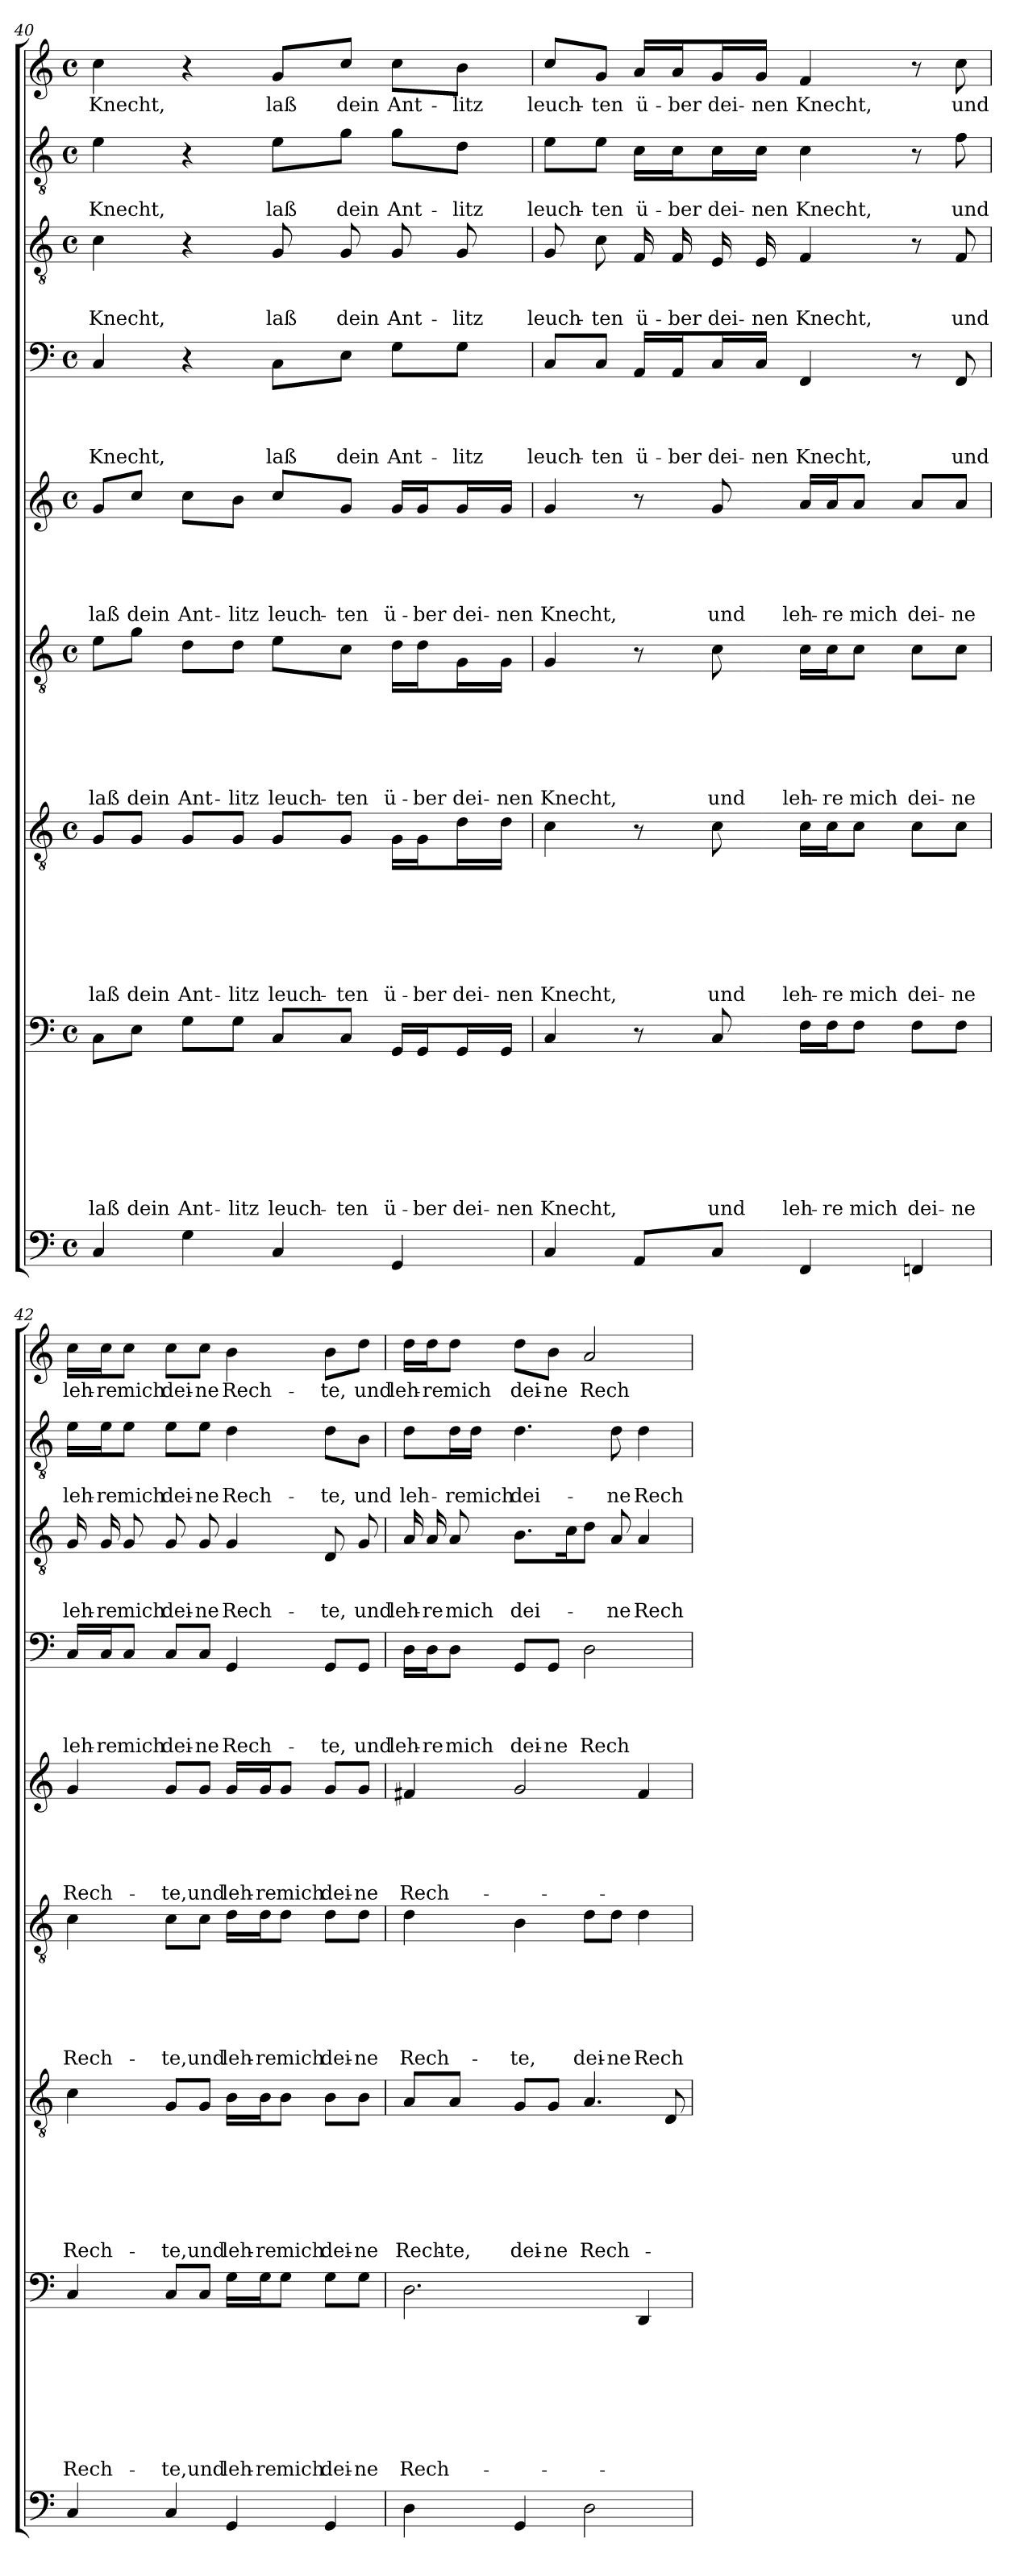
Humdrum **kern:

**kern	**kern	**text	**text	**text	**text	**text	**text	**text	**text	**kern	**text	**text	**text	**text	**text	**text	**text	**kern	**text	**text	**text	**text	**text	**text	**kern	**text	**text	**text	**text	**text	**kern	**text	**text	**text	**text	**kern	**text	**text	**text	**kern	**text	**text	**kern	**text
*part9	*part8	*part8	*part8	*part8	*part8	*part8	*part8	*part8	*part8	*part7	*part7	*part7	*part7	*part7	*part7	*part7	*part7	*part6	*part6	*part6	*part6	*part6	*part6	*part6	*part5	*part5	*part5	*part5	*part5	*part5	*part4	*part4	*part4	*part4	*part4	*part3	*part3	*part3	*part3	*part2	*part2	*part2	*part1	*part1
*staff9	*staff8	*staff8	*staff8	*staff8	*staff8	*staff8	*staff8	*staff8	*staff8	*staff7	*staff7	*staff7	*staff7	*staff7	*staff7	*staff7	*staff7	*staff6	*staff6	*staff6	*staff6	*staff6	*staff6	*staff6	*staff5	*staff5	*staff5	*staff5	*staff5	*staff5	*staff4	*staff4	*staff4	*staff4	*staff4	*staff3	*staff3	*staff3	*staff3	*staff2	*staff2	*staff2	*staff1	*staff1
*clefF4	*clefF4	*	*	*	*	*	*	*	*	*clefGv2	*	*	*	*	*	*	*	*clefGv2	*	*	*	*	*	*	*clefG2	*	*	*	*	*	*clefF4	*	*	*	*	*clefGv2	*	*	*	*clefGv2	*	*	*clefG2	*
*k[]	*k[]	*	*	*	*	*	*	*	*	*k[]	*	*	*	*	*	*	*	*k[]	*	*	*	*	*	*	*k[]	*	*	*	*	*	*k[]	*	*	*	*	*k[]	*	*	*	*k[]	*	*	*k[]	*
*C:	*C:	*	*	*	*	*	*	*	*	*C:	*	*	*	*	*	*	*	*C:	*	*	*	*	*	*	*C:	*	*	*	*	*	*C:	*	*	*	*	*C:	*	*	*	*C:	*	*	*C:	*
*M4/4	*M4/4	*	*	*	*	*	*	*	*	*M4/4	*	*	*	*	*	*	*	*M4/4	*	*	*	*	*	*	*M4/4	*	*	*	*	*	*M4/4	*	*	*	*	*M4/4	*	*	*	*M4/4	*	*	*M4/4	*
*met(c)	*met(c)	*	*	*	*	*	*	*	*	*met(c)	*	*	*	*	*	*	*	*met(c)	*	*	*	*	*	*	*met(c)	*	*	*	*	*	*met(c)	*	*	*	*	*met(c)	*	*	*	*met(c)	*	*	*met(c)	*
=40	=40	=40	=40	=40	=40	=40	=40	=40	=40	=40	=40	=40	=40	=40	=40	=40	=40	=40	=40	=40	=40	=40	=40	=40	=40	=40	=40	=40	=40	=40	=40	=40	=40	=40	=40	=40	=40	=40	=40	=40	=40	=40	=40	=40
!	!	!	!	!	!	!	!	!	!LO:LY:b	!	!	!	!	!	!	!	!LO:LY:b	!	!	!	!	!	!	!LO:LY:b	!	!	!	!	!	!LO:LY:b	!	!	!	!	!LO:LY:b	!	!	!	!LO:LY:b	!	!	!LO:LY:b	!	!LO:LY:b
4C/	8C\L	.	.	.	.	.	.	.	laß	8G/L	.	.	.	.	.	.	laß	8e\L	.	.	.	.	.	laß	8g/L	.	.	.	.	laß	4C/	.	.	.	Knecht,	4c\	.	.	Knecht,	4e\	.	Knecht,	4cc\	Knecht,
!	!	!	!	!	!	!	!	!	!LO:LY:b	!	!	!	!	!	!	!	!LO:LY:b	!	!	!	!	!	!	!LO:LY:b	!	!	!	!	!	!LO:LY:b	!	!	!	!	!	!	!	!	!	!	!	!	!	!
.	8E\J	.	.	.	.	.	.	.	dein	8G/J	.	.	.	.	.	.	dein	8g\J	.	.	.	.	.	dein	8cc/J	.	.	.	.	dein	.	.	.	.	.	.	.	.	.	.	.	.	.	.
!	!	!	!	!	!	!	!	!	!LO:LY:b	!	!	!	!	!	!	!	!LO:LY:b	!	!	!	!	!	!	!LO:LY:b	!	!	!	!	!	!LO:LY:b	!	!	!	!	!	!	!	!	!	!	!	!	!	!
4G\	8G\L	.	.	.	.	.	.	.	Ant-	8G/L	.	.	.	.	.	.	Ant-	8d\L	.	.	.	.	.	Ant-	8cc\L	.	.	.	.	Ant-	4r	.	.	.	.	4r	.	.	.	4r	.	.	4r	.
!	!	!	!	!	!	!	!	!	!LO:LY:b	!	!	!	!	!	!	!	!LO:LY:b	!	!	!	!	!	!	!LO:LY:b	!	!	!	!	!	!LO:LY:b	!	!	!	!	!	!	!	!	!	!	!	!	!	!
.	8G\J	.	.	.	.	.	.	.	-litz	8G/J	.	.	.	.	.	.	-litz	8d\J	.	.	.	.	.	-litz	8b\J	.	.	.	.	-litz	.	.	.	.	.	.	.	.	.	.	.	.	.	.
!	!	!	!	!	!	!	!	!	!LO:LY:b	!	!	!	!	!	!	!	!LO:LY:b	!	!	!	!	!	!	!LO:LY:b	!	!	!	!	!	!LO:LY:b	!	!	!	!	!LO:LY:b	!	!	!	!LO:LY:b	!	!	!LO:LY:b	!	!LO:LY:b
4C/	8C/L	.	.	.	.	.	.	.	leuch-	8G/L	.	.	.	.	.	.	leuch-	8e\L	.	.	.	.	.	leuch-	8cc/L	.	.	.	.	leuch-	8C\L	.	.	.	laß	8G/	.	.	laß	8e\L	.	laß	8g/L	laß
!	!	!	!	!	!	!	!	!	!LO:LY:b	!	!	!	!	!	!	!	!LO:LY:b	!	!	!	!	!	!	!LO:LY:b	!	!	!	!	!	!LO:LY:b	!	!	!	!	!LO:LY:b	!	!	!	!LO:LY:b	!	!	!LO:LY:b	!	!LO:LY:b
.	8C/J	.	.	.	.	.	.	.	-ten	8G/J	.	.	.	.	.	.	-ten	8c\J	.	.	.	.	.	-ten	8g/J	.	.	.	.	-ten	8E\J	.	.	.	dein	8G/	.	.	dein	8g\J	.	dein	8cc/J	dein
!	!	!	!	!	!	!	!	!	!LO:LY:b	!	!	!	!	!	!	!	!LO:LY:b	!	!	!	!	!	!	!LO:LY:b	!	!	!	!	!	!LO:LY:b	!	!	!	!	!LO:LY:b	!	!	!	!LO:LY:b	!	!	!LO:LY:b	!	!LO:LY:b
4GG/	16GG/LL	.	.	.	.	.	.	.	ü-	16G\LL	.	.	.	.	.	.	ü-	16d\LL	.	.	.	.	.	ü-	16g/LL	.	.	.	.	ü-	8G\L	.	.	.	Ant-	8G/	.	.	Ant-	8g\L	.	Ant-	8cc\L	Ant-
!	!	!	!	!	!	!	!	!	!LO:LY:b	!	!	!	!	!	!	!	!LO:LY:b	!	!	!	!	!	!	!LO:LY:b	!	!	!	!	!	!LO:LY:b	!	!	!	!	!	!	!	!	!	!	!	!	!	!
.	16GG/J	.	.	.	.	.	.	.	-ber	16G\J	.	.	.	.	.	.	-ber	16d\J	.	.	.	.	.	-ber	16g/J	.	.	.	.	-ber	.	.	.	.	.	.	.	.	.	.	.	.	.	.
!	!	!	!	!	!	!	!	!	!LO:LY:b	!	!	!	!	!	!	!	!LO:LY:b	!	!	!	!	!	!	!LO:LY:b	!	!	!	!	!	!LO:LY:b	!	!	!	!	!LO:LY:b	!	!	!	!LO:LY:b	!	!	!LO:LY:b	!	!LO:LY:b
.	16GG/L	.	.	.	.	.	.	.	dei-	16d\L	.	.	.	.	.	.	dei-	16G\L	.	.	.	.	.	dei-	16g/L	.	.	.	.	dei-	8G\J	.	.	.	-litz	8G/	.	.	-litz	8d\J	.	-litz	8b\J	-litz
!	!	!	!	!	!	!	!	!	!LO:LY:b	!	!	!	!	!	!	!	!LO:LY:b	!	!	!	!	!	!	!LO:LY:b	!	!	!	!	!	!LO:LY:b	!	!	!	!	!	!	!	!	!	!	!	!	!	!
.	16GG/JJ	.	.	.	.	.	.	.	-nen	16d\JJ	.	.	.	.	.	.	-nen	16G\JJ	.	.	.	.	.	-nen	16g/JJ	.	.	.	.	-nen	.	.	.	.	.	.	.	.	.	.	.	.	.	.
!!LO:LB:g=z
=41	=41	=41	=41	=41	=41	=41	=41	=41	=41	=41	=41	=41	=41	=41	=41	=41	=41	=41	=41	=41	=41	=41	=41	=41	=41	=41	=41	=41	=41	=41	=41	=41	=41	=41	=41	=41	=41	=41	=41	=41	=41	=41	=41	=41
!	!	!	!	!	!	!	!	!	!LO:LY:b	!	!	!	!	!	!	!	!LO:LY:b	!	!	!	!	!	!	!LO:LY:b	!	!	!	!	!	!LO:LY:b	!	!	!	!	!LO:LY:b	!	!	!	!LO:LY:b	!	!	!LO:LY:b	!	!LO:LY:b
4C/	4C/	.	.	.	.	.	.	.	Knecht,	4c\	.	.	.	.	.	.	Knecht,	4G/	.	.	.	.	.	Knecht,	4g/	.	.	.	.	Knecht,	8C/L	.	.	.	leuch-	8G/	.	.	leuch-	8e\L	.	leuch-	8cc/L	leuch-
!	!	!	!	!	!	!	!	!	!	!	!	!	!	!	!	!	!	!	!	!	!	!	!	!	!	!	!	!	!	!	!	!	!	!	!LO:LY:b	!	!	!	!LO:LY:b	!	!	!LO:LY:b	!	!LO:LY:b
.	.	.	.	.	.	.	.	.	.	.	.	.	.	.	.	.	.	.	.	.	.	.	.	.	.	.	.	.	.	.	8C/J	.	.	.	-ten	8c\	.	.	-ten	8e\J	.	-ten	8g/J	-ten
!	!	!	!	!	!	!	!	!	!	!	!	!	!	!	!	!	!	!	!	!	!	!	!	!	!	!	!	!	!	!	!	!	!	!	!LO:LY:b	!	!	!	!LO:LY:b	!	!	!LO:LY:b	!	!LO:LY:b
8AA/L	8r	.	.	.	.	.	.	.	.	8r	.	.	.	.	.	.	.	8r	.	.	.	.	.	.	8r	.	.	.	.	.	16AA/LL	.	.	.	ü-	16F/	.	.	ü-	16c\LL	.	ü-	16a/LL	ü-
!	!	!	!	!	!	!	!	!	!	!	!	!	!	!	!	!	!	!	!	!	!	!	!	!	!	!	!	!	!	!	!	!	!	!	!LO:LY:b	!	!	!	!LO:LY:b	!	!	!LO:LY:b	!	!LO:LY:b
.	.	.	.	.	.	.	.	.	.	.	.	.	.	.	.	.	.	.	.	.	.	.	.	.	.	.	.	.	.	.	16AA/J	.	.	.	-ber	16F/	.	.	-ber	16c\J	.	-ber	16a/J	-ber
!	!	!	!	!	!	!	!	!	!LO:LY:b	!	!	!	!	!	!	!	!LO:LY:b	!	!	!	!	!	!	!LO:LY:b	!	!	!	!	!	!LO:LY:b	!	!	!	!	!LO:LY:b	!	!	!	!LO:LY:b	!	!	!LO:LY:b	!	!LO:LY:b
8C/J	8C/	.	.	.	.	.	.	.	und	8c\	.	.	.	.	.	.	und	8c\	.	.	.	.	.	und	8g/	.	.	.	.	und	16C/L	.	.	.	dei-	16E/	.	.	dei-	16c\L	.	dei-	16g/L	dei-
!	!	!	!	!	!	!	!	!	!	!	!	!	!	!	!	!	!	!	!	!	!	!	!	!	!	!	!	!	!	!	!	!	!	!	!LO:LY:b	!	!	!	!LO:LY:b	!	!	!LO:LY:b	!	!LO:LY:b
.	.	.	.	.	.	.	.	.	.	.	.	.	.	.	.	.	.	.	.	.	.	.	.	.	.	.	.	.	.	.	16C/JJ	.	.	.	-nen	16E/	.	.	-nen	16c\JJ	.	-nen	16g/JJ	-nen
!	!	!	!	!	!	!	!	!	!LO:LY:b	!	!	!	!	!	!	!	!LO:LY:b	!	!	!	!	!	!	!LO:LY:b	!	!	!	!	!	!LO:LY:b	!	!	!	!	!LO:LY:b	!	!	!	!LO:LY:b	!	!	!LO:LY:b	!	!LO:LY:b
4FF/	16F\LL	.	.	.	.	.	.	.	leh-	16c\LL	.	.	.	.	.	.	leh-	16c\LL	.	.	.	.	.	leh-	16a/LL	.	.	.	.	leh-	4FF/	.	.	.	Knecht,	4F/	.	.	Knecht,	4c\	.	Knecht,	4f/	Knecht,
!	!	!	!	!	!	!	!	!	!LO:LY:b	!	!	!	!	!	!	!	!LO:LY:b	!	!	!	!	!	!	!LO:LY:b	!	!	!	!	!	!LO:LY:b	!	!	!	!	!	!	!	!	!	!	!	!	!	!
.	16F\J	.	.	.	.	.	.	.	-re	16c\J	.	.	.	.	.	.	-re	16c\J	.	.	.	.	.	-re	16a/J	.	.	.	.	-re	.	.	.	.	.	.	.	.	.	.	.	.	.	.
!	!	!	!	!	!	!	!	!	!LO:LY:b	!	!	!	!	!	!	!	!LO:LY:b	!	!	!	!	!	!	!LO:LY:b	!	!	!	!	!	!LO:LY:b	!	!	!	!	!	!	!	!	!	!	!	!	!	!
.	8F\J	.	.	.	.	.	.	.	mich	8c\J	.	.	.	.	.	.	mich	8c\J	.	.	.	.	.	mich	8a/J	.	.	.	.	mich	.	.	.	.	.	.	.	.	.	.	.	.	.	.
!	!	!	!	!	!	!	!	!	!LO:LY:b	!	!	!	!	!	!	!	!LO:LY:b	!	!	!	!	!	!	!LO:LY:b	!	!	!	!	!	!LO:LY:b	!	!	!	!	!	!	!	!	!	!	!	!	!	!
4FFn/	8F\L	.	.	.	.	.	.	.	dei-	8c\L	.	.	.	.	.	.	dei-	8c\L	.	.	.	.	.	dei-	8a/L	.	.	.	.	dei-	8r	.	.	.	.	8r	.	.	.	8r	.	.	8r	.
!	!	!	!	!	!	!	!	!	!LO:LY:b	!	!	!	!	!	!	!	!LO:LY:b	!	!	!	!	!	!	!LO:LY:b	!	!	!	!	!	!LO:LY:b	!	!	!	!	!LO:LY:b	!	!	!	!LO:LY:b	!	!	!LO:LY:b	!	!LO:LY:b
.	8F\J	.	.	.	.	.	.	.	-ne	8c\J	.	.	.	.	.	.	-ne	8c\J	.	.	.	.	.	-ne	8a/J	.	.	.	.	-ne	8FF/	.	.	.	und	8F/	.	.	und	8f\	.	und	8cc\	und
=42	=42	=42	=42	=42	=42	=42	=42	=42	=42	=42	=42	=42	=42	=42	=42	=42	=42	=42	=42	=42	=42	=42	=42	=42	=42	=42	=42	=42	=42	=42	=42	=42	=42	=42	=42	=42	=42	=42	=42	=42	=42	=42	=42	=42
!	!	!	!	!	!	!	!	!	!LO:LY:b	!	!	!	!	!	!	!	!LO:LY:b	!	!	!	!	!	!	!LO:LY:b	!	!	!	!	!	!LO:LY:b	!	!	!	!	!LO:LY:b	!	!	!	!LO:LY:b	!	!	!LO:LY:b	!	!LO:LY:b
4C/	4C/	.	.	.	.	.	.	.	Rech-	4c\	.	.	.	.	.	.	Rech-	4c\	.	.	.	.	.	Rech-	4g/	.	.	.	.	Rech-	16C/LL	.	.	.	leh-	16G/	.	.	leh-	16e\LL	.	leh-	16cc\LL	leh-
!	!	!	!	!	!	!	!	!	!	!	!	!	!	!	!	!	!	!	!	!	!	!	!	!	!	!	!	!	!	!	!	!	!	!	!LO:LY:b	!	!	!	!LO:LY:b	!	!	!LO:LY:b	!	!LO:LY:b
.	.	.	.	.	.	.	.	.	.	.	.	.	.	.	.	.	.	.	.	.	.	.	.	.	.	.	.	.	.	.	16C/J	.	.	.	-re	16G/	.	.	-re	16e\J	.	-re	16cc\J	-re
!	!	!	!	!	!	!	!	!	!	!	!	!	!	!	!	!	!	!	!	!	!	!	!	!	!	!	!	!	!	!	!	!	!	!	!LO:LY:b	!	!	!	!LO:LY:b	!	!	!LO:LY:b	!	!LO:LY:b
.	.	.	.	.	.	.	.	.	.	.	.	.	.	.	.	.	.	.	.	.	.	.	.	.	.	.	.	.	.	.	8C/J	.	.	.	mich	8G/	.	.	mich	8e\J	.	mich	8cc\J	mich
!	!	!	!	!	!	!	!	!	!LO:LY:b	!	!	!	!	!	!	!	!LO:LY:b	!	!	!	!	!	!	!LO:LY:b	!	!	!	!	!	!LO:LY:b	!	!	!	!	!LO:LY:b	!	!	!	!LO:LY:b	!	!	!LO:LY:b	!	!LO:LY:b
4C/	8C/L	.	.	.	.	.	.	.	-te,	8G/L	.	.	.	.	.	.	-te,	8c\L	.	.	.	.	.	-te,	8g/L	.	.	.	.	-te,	8C/L	.	.	.	dei-	8G/	.	.	dei-	8e\L	.	dei-	8cc\L	dei-
!	!	!	!	!	!	!	!	!	!LO:LY:b	!	!	!	!	!	!	!	!LO:LY:b	!	!	!	!	!	!	!LO:LY:b	!	!	!	!	!	!LO:LY:b	!	!	!	!	!LO:LY:b	!	!	!	!LO:LY:b	!	!	!LO:LY:b	!	!LO:LY:b
.	8C/J	.	.	.	.	.	.	.	und	8G/J	.	.	.	.	.	.	und	8c\J	.	.	.	.	.	und	8g/J	.	.	.	.	und	8C/J	.	.	.	-ne	8G/	.	.	-ne	8e\J	.	-ne	8cc\J	-ne
!	!	!	!	!	!	!	!	!	!LO:LY:b	!	!	!	!	!	!	!	!LO:LY:b	!	!	!	!	!	!	!LO:LY:b	!	!	!	!	!	!LO:LY:b	!	!	!	!	!LO:LY:b	!	!	!	!LO:LY:b	!	!	!LO:LY:b	!	!LO:LY:b
4GG/	16G\LL	.	.	.	.	.	.	.	leh-	16B\LL	.	.	.	.	.	.	leh-	16d\LL	.	.	.	.	.	leh-	16g/LL	.	.	.	.	leh-	4GG/	.	.	.	Rech-	4G/	.	.	Rech-	4d\	.	Rech-	4b\	Rech-
!	!	!	!	!	!	!	!	!	!LO:LY:b	!	!	!	!	!	!	!	!LO:LY:b	!	!	!	!	!	!	!LO:LY:b	!	!	!	!	!	!LO:LY:b	!	!	!	!	!	!	!	!	!	!	!	!	!	!
.	16G\J	.	.	.	.	.	.	.	-re	16B\J	.	.	.	.	.	.	-re	16d\J	.	.	.	.	.	-re	16g/J	.	.	.	.	-re	.	.	.	.	.	.	.	.	.	.	.	.	.	.
!	!	!	!	!	!	!	!	!	!LO:LY:b	!	!	!	!	!	!	!	!LO:LY:b	!	!	!	!	!	!	!LO:LY:b	!	!	!	!	!	!LO:LY:b	!	!	!	!	!	!	!	!	!	!	!	!	!	!
.	8G\J	.	.	.	.	.	.	.	mich	8B\J	.	.	.	.	.	.	mich	8d\J	.	.	.	.	.	mich	8g/J	.	.	.	.	mich	.	.	.	.	.	.	.	.	.	.	.	.	.	.
!	!	!	!	!	!	!	!	!	!LO:LY:b	!	!	!	!	!	!	!	!LO:LY:b	!	!	!	!	!	!	!LO:LY:b	!	!	!	!	!	!LO:LY:b	!	!	!	!	!LO:LY:b	!	!	!	!LO:LY:b	!	!	!LO:LY:b	!	!LO:LY:b
4GG/	8G\L	.	.	.	.	.	.	.	dei-	8B\L	.	.	.	.	.	.	dei-	8d\L	.	.	.	.	.	dei-	8g/L	.	.	.	.	dei-	8GG/L	.	.	.	-te,	8D/	.	.	-te,	8d\L	.	-te,	8b\L	-te,
!	!	!	!	!	!	!	!	!	!LO:LY:b	!	!	!	!	!	!	!	!LO:LY:b	!	!	!	!	!	!	!LO:LY:b	!	!	!	!	!	!LO:LY:b	!	!	!	!	!LO:LY:b	!	!	!	!LO:LY:b	!	!	!LO:LY:b	!	!LO:LY:b
.	8G\J	.	.	.	.	.	.	.	-ne	8B\J	.	.	.	.	.	.	-ne	8d\J	.	.	.	.	.	-ne	8g/J	.	.	.	.	-ne	8GG/J	.	.	.	und	8G/	.	.	und	8B\J	.	und	8dd\J	und
=43	=43	=43	=43	=43	=43	=43	=43	=43	=43	=43	=43	=43	=43	=43	=43	=43	=43	=43	=43	=43	=43	=43	=43	=43	=43	=43	=43	=43	=43	=43	=43	=43	=43	=43	=43	=43	=43	=43	=43	=43	=43	=43	=43	=43
!	!	!	!	!	!	!	!	!	!LO:LY:b	!	!	!	!	!	!	!	!LO:LY:b	!	!	!	!	!	!	!LO:LY:b	!	!	!	!	!	!LO:LY:b	!	!	!	!	!LO:LY:b	!	!	!	!LO:LY:b	!	!	!LO:LY:b	!	!LO:LY:b
4D\	2.D\	.	.	.	.	.	.	.	Rech-	8A/L	.	.	.	.	.	.	Rech-	4d\	.	.	.	.	.	Rech-	4f#X/	.	.	.	.	Rech-	16D\LL	.	.	.	leh-	16A/	.	.	leh-	8d\L	.	leh-	16dd\LL	leh-
!	!	!	!	!	!	!	!	!	!	!	!	!	!	!	!	!	!	!	!	!	!	!	!	!	!	!	!	!	!	!	!	!	!	!	!LO:LY:b	!	!	!	!LO:LY:b	!	!	!	!	!LO:LY:b
.	.	.	.	.	.	.	.	.	.	.	.	.	.	.	.	.	.	.	.	.	.	.	.	.	.	.	.	.	.	.	16D\J	.	.	.	-re	16A/	.	.	-re	.	.	.	16dd\J	-re
!	!	!	!	!	!	!	!	!	!	!	!	!	!	!	!	!	!LO:LY:b	!	!	!	!	!	!	!	!	!	!	!	!	!	!	!	!	!	!LO:LY:b	!	!	!	!LO:LY:b	!	!	!LO:LY:b	!	!LO:LY:b
.	.	.	.	.	.	.	.	.	.	8A/J	.	.	.	.	.	.	-te,	.	.	.	.	.	.	.	.	.	.	.	.	.	8D\J	.	.	.	mich	8A/	.	.	mich	16d\L	.	-re	8dd\J	mich
!	!	!	!	!	!	!	!	!	!	!	!	!	!	!	!	!	!	!	!	!	!	!	!	!	!	!	!	!	!	!	!	!	!	!	!	!	!	!	!	!	!	!LO:LY:b	!	!
.	.	.	.	.	.	.	.	.	.	.	.	.	.	.	.	.	.	.	.	.	.	.	.	.	.	.	.	.	.	.	.	.	.	.	.	.	.	.	.	16d\JJ	.	mich	.	.
!	!	!	!	!	!	!	!	!	!	!	!	!	!	!	!	!	!LO:LY:b	!	!	!	!	!	!	!LO:LY:b	!	!	!	!	!	!	!	!	!	!	!LO:LY:b	!	!	!	!LO:LY:b	!	!	!LO:LY:b	!	!LO:LY:b
4GG/	.	.	.	.	.	.	.	.	.	8G/L	.	.	.	.	.	.	dei-	4B\	.	.	.	.	.	-te,	2g/	.	.	.	.	.	8GG/L	.	.	.	dei-	8.B\L	.	.	dei-	4.d\	.	dei-	8dd\L	dei-
!	!	!	!	!	!	!	!	!	!	!	!	!	!	!	!	!	!LO:LY:b	!	!	!	!	!	!	!	!	!	!	!	!	!	!	!	!	!	!LO:LY:b	!	!	!	!	!	!	!	!	!LO:LY:b
.	.	.	.	.	.	.	.	.	.	8G/J	.	.	.	.	.	.	-ne	.	.	.	.	.	.	.	.	.	.	.	.	.	8GG/J	.	.	.	-ne	.	.	.	.	.	.	.	8b\J	-ne
.	.	.	.	.	.	.	.	.	.	.	.	.	.	.	.	.	.	.	.	.	.	.	.	.	.	.	.	.	.	.	.	.	.	.	.	16c\k	.	.	.	.	.	.	.	.
!	!	!	!	!	!	!	!	!	!	!	!	!	!	!	!	!	!LO:LY:b	!	!	!	!	!	!	!LO:LY:b	!	!	!	!	!	!	!	!	!	!	!LO:LY:b	!	!	!	!	!	!	!	!	!LO:LY:b
2D\	.	.	.	.	.	.	.	.	.	4.A/	.	.	.	.	.	.	Rech-	8d\L	.	.	.	.	.	dei-	.	.	.	.	.	.	2D\	.	.	.	Rech-	8d\J	.	.	.	.	.	.	2a/	Rech-
!	!	!	!	!	!	!	!	!	!	!	!	!	!	!	!	!	!	!	!	!	!	!	!	!LO:LY:b	!	!	!	!	!	!	!	!	!	!	!	!	!	!	!LO:LY:b	!	!	!LO:LY:b	!	!
.	.	.	.	.	.	.	.	.	.	.	.	.	.	.	.	.	.	8d\J	.	.	.	.	.	-ne	.	.	.	.	.	.	.	.	.	.	.	8A/	.	.	-ne	8d\	.	-ne	.	.
!	!	!	!	!	!	!	!	!	!	!	!	!	!	!	!	!	!	!	!	!	!	!	!	!LO:LY:b	!	!	!	!	!	!	!	!	!	!	!	!	!	!	!LO:LY:b	!	!	!LO:LY:b	!	!
.	4DD/	.	.	.	.	.	.	.	.	.	.	.	.	.	.	.	.	4d\	.	.	.	.	.	Rech-	4f#/	.	.	.	.	.	.	.	.	.	.	4A/	.	.	Rech-	4d\	.	Rech-	.	.
.	.	.	.	.	.	.	.	.	.	8D/	.	.	.	.	.	.	.	.	.	.	.	.	.	.	.	.	.	.	.	.	.	.	.	.	.	.	.	.	.	.	.	.	.	.
=	=	=	=	=	=	=	=	=	=	=	=	=	=	=	=	=	=	=	=	=	=	=	=	=	=	=	=	=	=	=	=	=	=	=	=	=	=	=	=	=	=	=	=	=
*-	*-	*-	*-	*-	*-	*-	*-	*-	*-	*-	*-	*-	*-	*-	*-	*-	*-	*-	*-	*-	*-	*-	*-	*-	*-	*-	*-	*-	*-	*-	*-	*-	*-	*-	*-	*-	*-	*-	*-	*-	*-	*-	*-	*-
